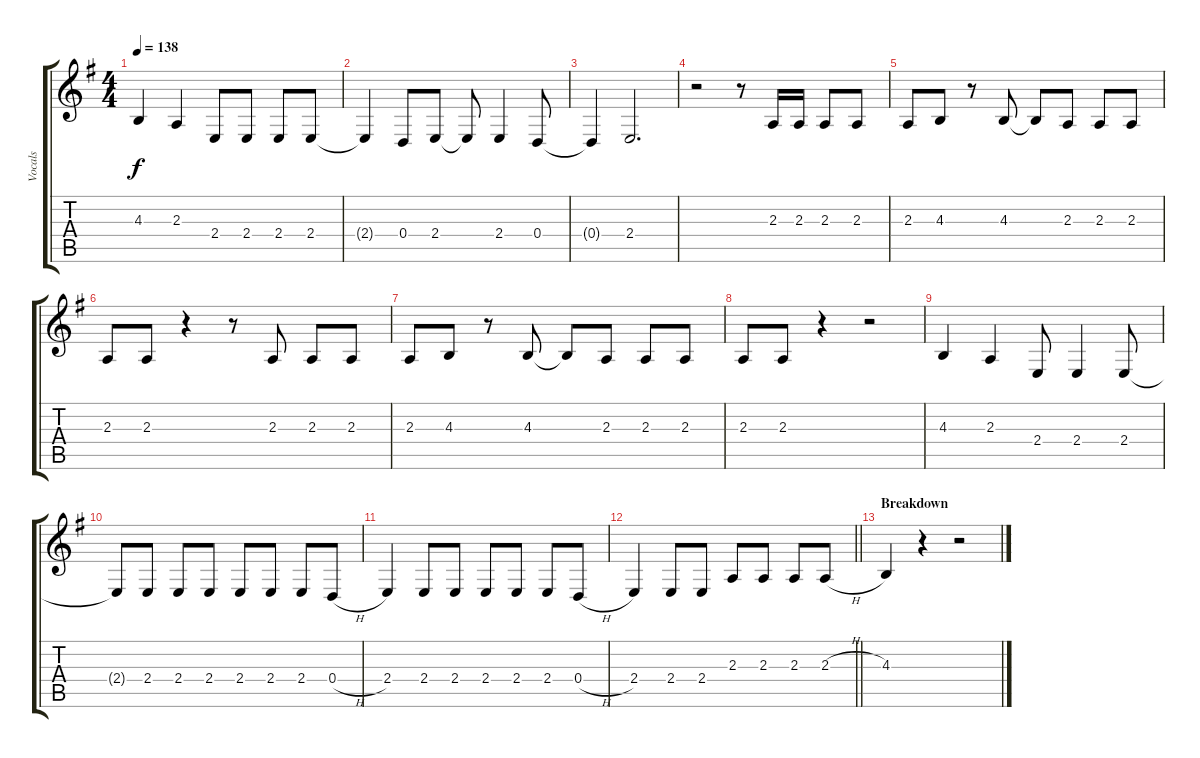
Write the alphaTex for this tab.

\track ("Vocals" "Vocals") {instrument altosax bank 255}
\staff {score tabs}
\tuning (E4 B3 G3 D3 A2 E2) {hide}
\ts (4 4)
\tempo 138
\clef g2
\ks g
4.3.4{dy f} 2.3.4 2.4.8 2.4.8 2.4.8 2.4.8 |
2.4{t}.4 0.4.8 2.4.8 2.4{t}.8 2.4.4 0.4.8 |
0.4{t}.4 2.4.2{d} |
r.2 r.8 2.3.16 2.3.16 2.3.8 2.3.8 |
2.3.8 4.3.8 r.8 4.3.8 4.3{t}.8 2.3.8 2.3.8 2.3.8 |
2.3.8 2.3.8 r.4 r.8 2.3.8 2.3.8 2.3.8 |
2.3.8 4.3.8 r.8 4.3.8 4.3{t}.8 2.3.8 2.3.8 2.3.8 |
2.3.8 2.3.8 r.4 r.2 |
4.3.4 2.3.4 2.4.8 2.4.4 2.4.8 |
2.4{t}.8 2.4.8 2.4.8 2.4.8 2.4.8 2.4.8 2.4.8 0.4{h}.8 |
2.4.4 2.4.8 2.4.8 2.4.8 2.4.8 2.4.8 0.4{h}.8 |
\barLineRight lightlight
2.4.4 2.4.8 2.4.8 2.3.8 2.3.8 2.3.8 2.3{h}.8 |
\section ("" "Breakdown")
4.3.4 r.4 r.2
